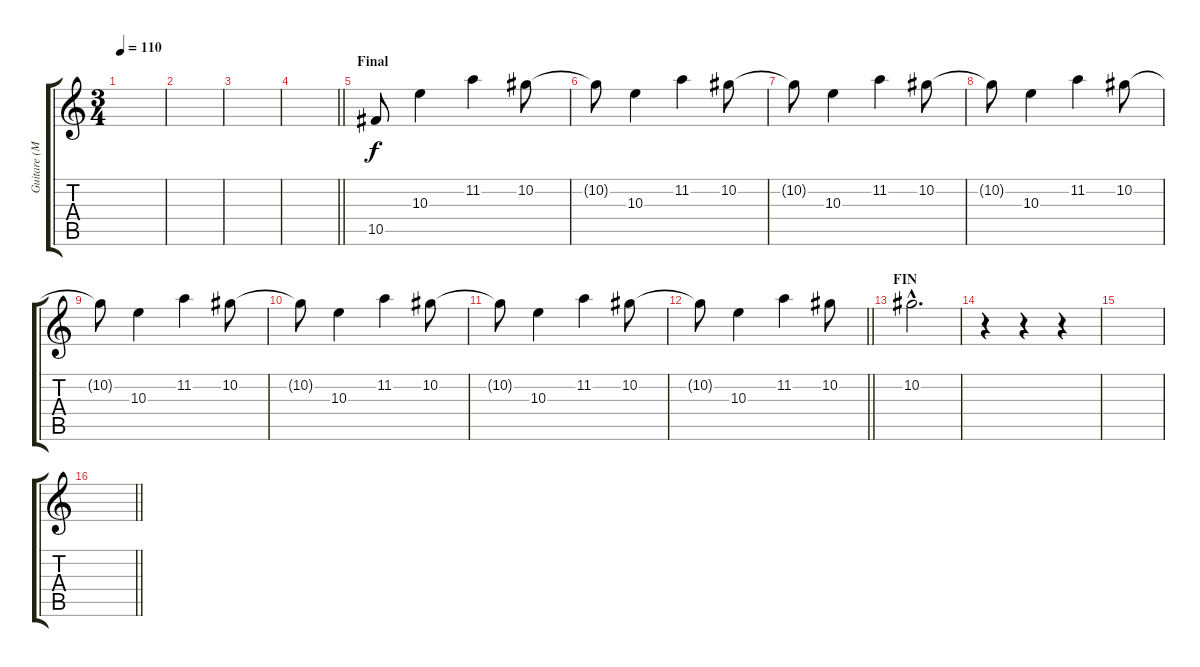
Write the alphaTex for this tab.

\track ("Guitare (Melodique) - Die" "Guitare (M") {instrument overdrivenguitar}
\staff {score tabs}
\tuning (Eb4 Bb3 Gb3 Db3 Ab2 Db2) {hide}
\ts (3 4)
\tempo 110
\clef g2
\ks c
|
|
|
\barLineRight lightlight
|
\section ("" "Final")
10.5.8{instrument acousticguitarsteel} 10.3.4 11.2.4 10.2.8 |
10.2{t}.8 10.3.4 11.2.4 10.2.8 |
10.2{t}.8 10.3.4 11.2.4 10.2.8 |
10.2{t}.8 10.3.4 11.2.4 10.2.8 |
10.2{t}.8 10.3.4 11.2.4 10.2.8 |
10.2{t}.8 10.3.4 11.2.4 10.2.8 |
10.2{t}.8 10.3.4 11.2.4 10.2.8 |
\barLineRight lightlight
10.2{t}.8 10.3.4 11.2.4 10.2.8 |
\section ("" "FIN")
10.2{hac}.2{d} |
r.4 r.4 r.4 |
|
\barLineRight lightlight
